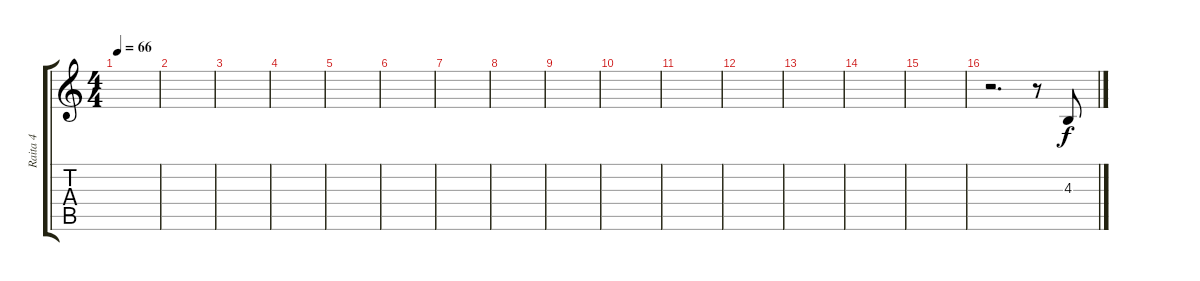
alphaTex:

\track ("Raita 4" "Raita 4") {instrument trumpet}
\staff {score tabs}
\tuning (E4 B3 G3 D3 A2 E2) {hide}
\ts (4 4)
\tempo 66
\clef g2
\ks c
|
|
|
|
|
|
|
|
|
|
|
|
|
|
|
r.2{d} r.8 4.3.8
